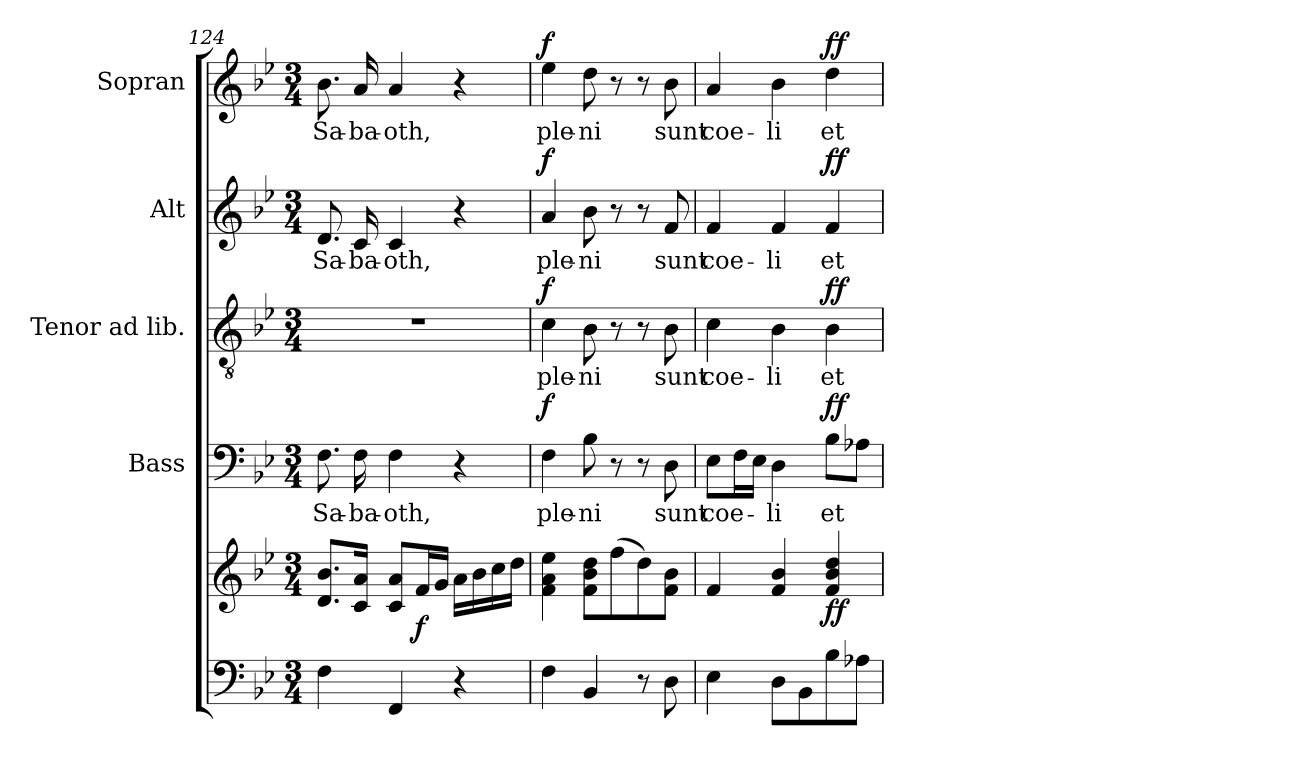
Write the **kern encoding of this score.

**kern	**kern	**dynam	**kern	**text	**dynam	**kern	**text	**dynam	**kern	**text	**dynam	**kern	**text	**dynam
*part5	*part5	*part5	*part4	*part4	*part4	*part3	*part3	*part3	*part2	*part2	*part2	*part1	*part1	*part1
*staff6	*staff5	*staff5/6	*staff4	*staff4	*staff4	*staff3	*staff3	*staff3	*staff2	*staff2	*staff2	*staff1	*staff1	*staff1
*	*	*	*I"Bass	*	*	*I"Tenor ad lib.	*	*	*I"Alt	*	*	*I"Sopran	*	*
*	*	*	*I'B.	*	*	*I'T.	*	*	*I'A.	*	*	*I'S.	*	*
*clefF4	*clefG2	*	*clefF4	*	*	*clefGv2	*	*	*clefG2	*	*	*clefG2	*	*
*k[b-e-]	*k[b-e-]	*	*k[b-e-]	*	*	*k[b-e-]	*	*	*k[b-e-]	*	*	*k[b-e-]	*	*
*B-:	*B-:	*	*B-:	*	*	*B-:	*	*	*B-:	*	*	*B-:	*	*
*M3/4	*M3/4	*	*M3/4	*	*	*M3/4	*	*	*M3/4	*	*	*M3/4	*	*
=124	=124	=124	=124	=124	=124	=124	=124	=124	=124	=124	=124	=124	=124	=124
!	!	!	!	!LO:LY:b	!	!	!	!	!	!LO:LY:b	!	!	!LO:LY:b	!
4F\	8.d/ 8.b-/L	.	8.F\	Sa-	.	2.r	.	.	8.d/	Sa-	.	8.b-\	Sa-	.
!	!	!	!	!LO:LY:b	!	!	!	!	!	!LO:LY:b	!	!	!LO:LY:b	!
.	16c/ 16a/Jk	.	16F\	-ba-	.	.	.	.	16c/	-ba-	.	16a/	-ba-	.
!	!	!	!	!LO:LY:b	!	!	!	!	!	!LO:LY:b	!	!	!LO:LY:b	!
4FF/	8c/ 8a/L	.	4F\	-oth,	.	.	.	.	4c/	-oth,	.	4a/	-oth,	.
!	!	!LO:DY:b	!	!	!	!	!	!	!	!	!	!	!	!
.	16f/L	f	.	.	.	.	.	.	.	.	.	.	.	.
.	16g/JJ	.	.	.	.	.	.	.	.	.	.	.	.	.
4r	16a\LL	.	4r	.	.	.	.	.	4r	.	.	4r	.	.
.	16b-\	.	.	.	.	.	.	.	.	.	.	.	.	.
.	16cc\	.	.	.	.	.	.	.	.	.	.	.	.	.
.	16dd\JJ	.	.	.	.	.	.	.	.	.	.	.	.	.
=125	=125	=125	=125	=125	=125	=125	=125	=125	=125	=125	=125	=125	=125	=125
!	!	!	!	!LO:LY:b	!LO:DY:a	!	!LO:LY:b	!LO:DY:a	!	!LO:LY:b	!LO:DY:a	!	!LO:LY:b	!LO:DY:a
4F\	4f\ 4a\ 4ee-\	.	4F\	ple-	f	4c\	ple-	f	4a/	ple-	f	4ee-\	ple-	f
!	!	!	!	!LO:LY:b	!	!	!LO:LY:b	!	!	!LO:LY:b	!	!	!LO:LY:b	!
4BB-/	8f\ 8b-\ 8dd\L	.	8B-\	-ni	.	8B-\	-ni	.	8b-\	-ni	.	8dd\	-ni	.
.	(>8ff\	.	8r	.	.	8r	.	.	8r	.	.	8r	.	.
8r	8dd\)	.	8r	.	.	8r	.	.	8r	.	.	8r	.	.
!	!	!	!	!LO:LY:b	!	!	!LO:LY:b	!	!	!LO:LY:b	!	!	!LO:LY:b	!
8D\	8f\ 8b-\J	.	8D\	sunt	.	8B-\	sunt	.	8f/	sunt	.	8b-\	sunt	.
!!LO:LB:g=z
=126	=126	=126	=126	=126	=126	=126	=126	=126	=126	=126	=126	=126	=126	=126
!	!	!	!	!LO:LY:b	!	!	!LO:LY:b	!	!	!LO:LY:b	!	!	!LO:LY:b	!
4E-\	4f/	.	8E-\L	coe-	.	4c\	coe-	.	4f/	coe-	.	4a/	coe-	.
.	.	.	16F\L	.	.	.	.	.	.	.	.	.	.	.
.	.	.	16E-\JJ	.	.	.	.	.	.	.	.	.	.	.
!	!	!	!	!LO:LY:b	!	!	!LO:LY:b	!	!	!LO:LY:b	!	!	!LO:LY:b	!
8D\L	4f/ 4b-/	.	4D\	-li	.	4B-\	-li	.	4f/	-li	.	4b-\	-li	.
8BB-\	.	.	.	.	.	.	.	.	.	.	.	.	.	.
!	!	!LO:DY:b	!	!LO:LY:b	!LO:DY:a	!	!LO:LY:b	!LO:DY:a	!	!LO:LY:b	!LO:DY:a	!	!LO:LY:b	!LO:DY:a
8B-\	4f/ 4b-/ 4dd/	ff	8B-\L	et	ff	4B-\	et	ff	4f/	et	ff	4dd\	et	ff
8A-X\J	.	.	8A-X\J	.	.	.	.	.	.	.	.	.	.	.
=	=	=	=	=	=	=	=	=	=	=	=	=	=	=
*-	*-	*-	*-	*-	*-	*-	*-	*-	*-	*-	*-	*-	*-	*-
